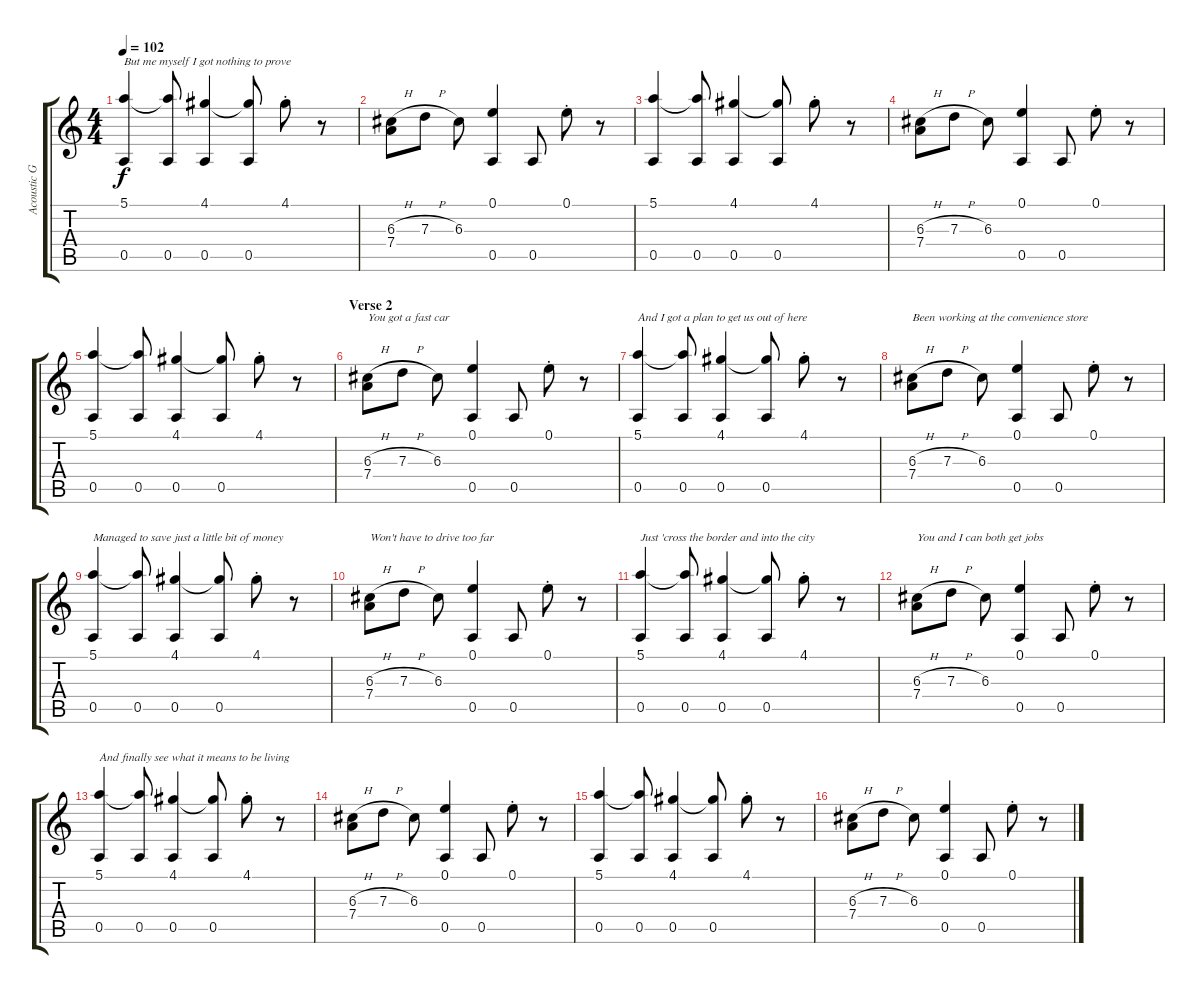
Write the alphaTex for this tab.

\track ("Acoustic Guitar" "Acoustic G") {instrument acousticguitarnylon}
\staff {score tabs}
\tuning (E4 B3 G3 D3 A2 E2) {hide}
\ts (4 4)
\tempo 102
\clef g2
\ks c
(5.1 0.5).4{txt "But me myself I got nothing to prove" dy f} (5.1{t} 0.5).8 (4.1 0.5).4 (4.1{t} 0.5).8 4.1{st}.8 r.8 |
(6.3{h} 7.4).8 7.3{h}.8 6.3.8 (0.1 0.5).4 0.5.8 0.1{st}.8 r.8 |
(5.1 0.5).4 (5.1{t} 0.5).8 (4.1 0.5).4 (4.1{t} 0.5).8 4.1{st}.8 r.8 |
(6.3{h} 7.4).8 7.3{h}.8 6.3.8 (0.1 0.5).4 0.5.8 0.1{st}.8 r.8 |
(5.1 0.5).4 (5.1{t} 0.5).8 (4.1 0.5).4 (4.1{t} 0.5).8 4.1{st}.8 r.8 |
\section ("" "Verse 2")
(6.3{h} 7.4).8{txt "You got a fast car"} 7.3{h}.8 6.3.8 (0.1 0.5).4 0.5.8 0.1{st}.8 r.8 |
(5.1 0.5).4{txt "And I got a plan to get us out of here"} (5.1{t} 0.5).8 (4.1 0.5).4 (4.1{t} 0.5).8 4.1{st}.8 r.8 |
(6.3{h} 7.4).8{txt "Been working at the convenience store"} 7.3{h}.8 6.3.8 (0.1 0.5).4 0.5.8 0.1{st}.8 r.8 |
(5.1 0.5).4{txt "Managed to save just a little bit of money"} (5.1{t} 0.5).8 (4.1 0.5).4 (4.1{t} 0.5).8 4.1{st}.8 r.8 |
(6.3{h} 7.4).8{txt "Won't have to drive too far"} 7.3{h}.8 6.3.8 (0.1 0.5).4 0.5.8 0.1{st}.8 r.8 |
(5.1 0.5).4{txt "Just 'cross the border and into the city"} (5.1{t} 0.5).8 (4.1 0.5).4 (4.1{t} 0.5).8 4.1{st}.8 r.8 |
(6.3{h} 7.4).8{txt "You and I can both get jobs"} 7.3{h}.8 6.3.8 (0.1 0.5).4 0.5.8 0.1{st}.8 r.8 |
(5.1 0.5).4{txt "And finally see what it means to be living"} (5.1{t} 0.5).8 (4.1 0.5).4 (4.1{t} 0.5).8 4.1{st}.8 r.8 |
(6.3{h} 7.4).8 7.3{h}.8 6.3.8 (0.1 0.5).4 0.5.8 0.1{st}.8 r.8 |
(5.1 0.5).4 (5.1{t} 0.5).8 (4.1 0.5).4 (4.1{t} 0.5).8 4.1{st}.8 r.8 |
(6.3{h} 7.4).8 7.3{h}.8 6.3.8 (0.1 0.5).4 0.5.8 0.1{st}.8 r.8
